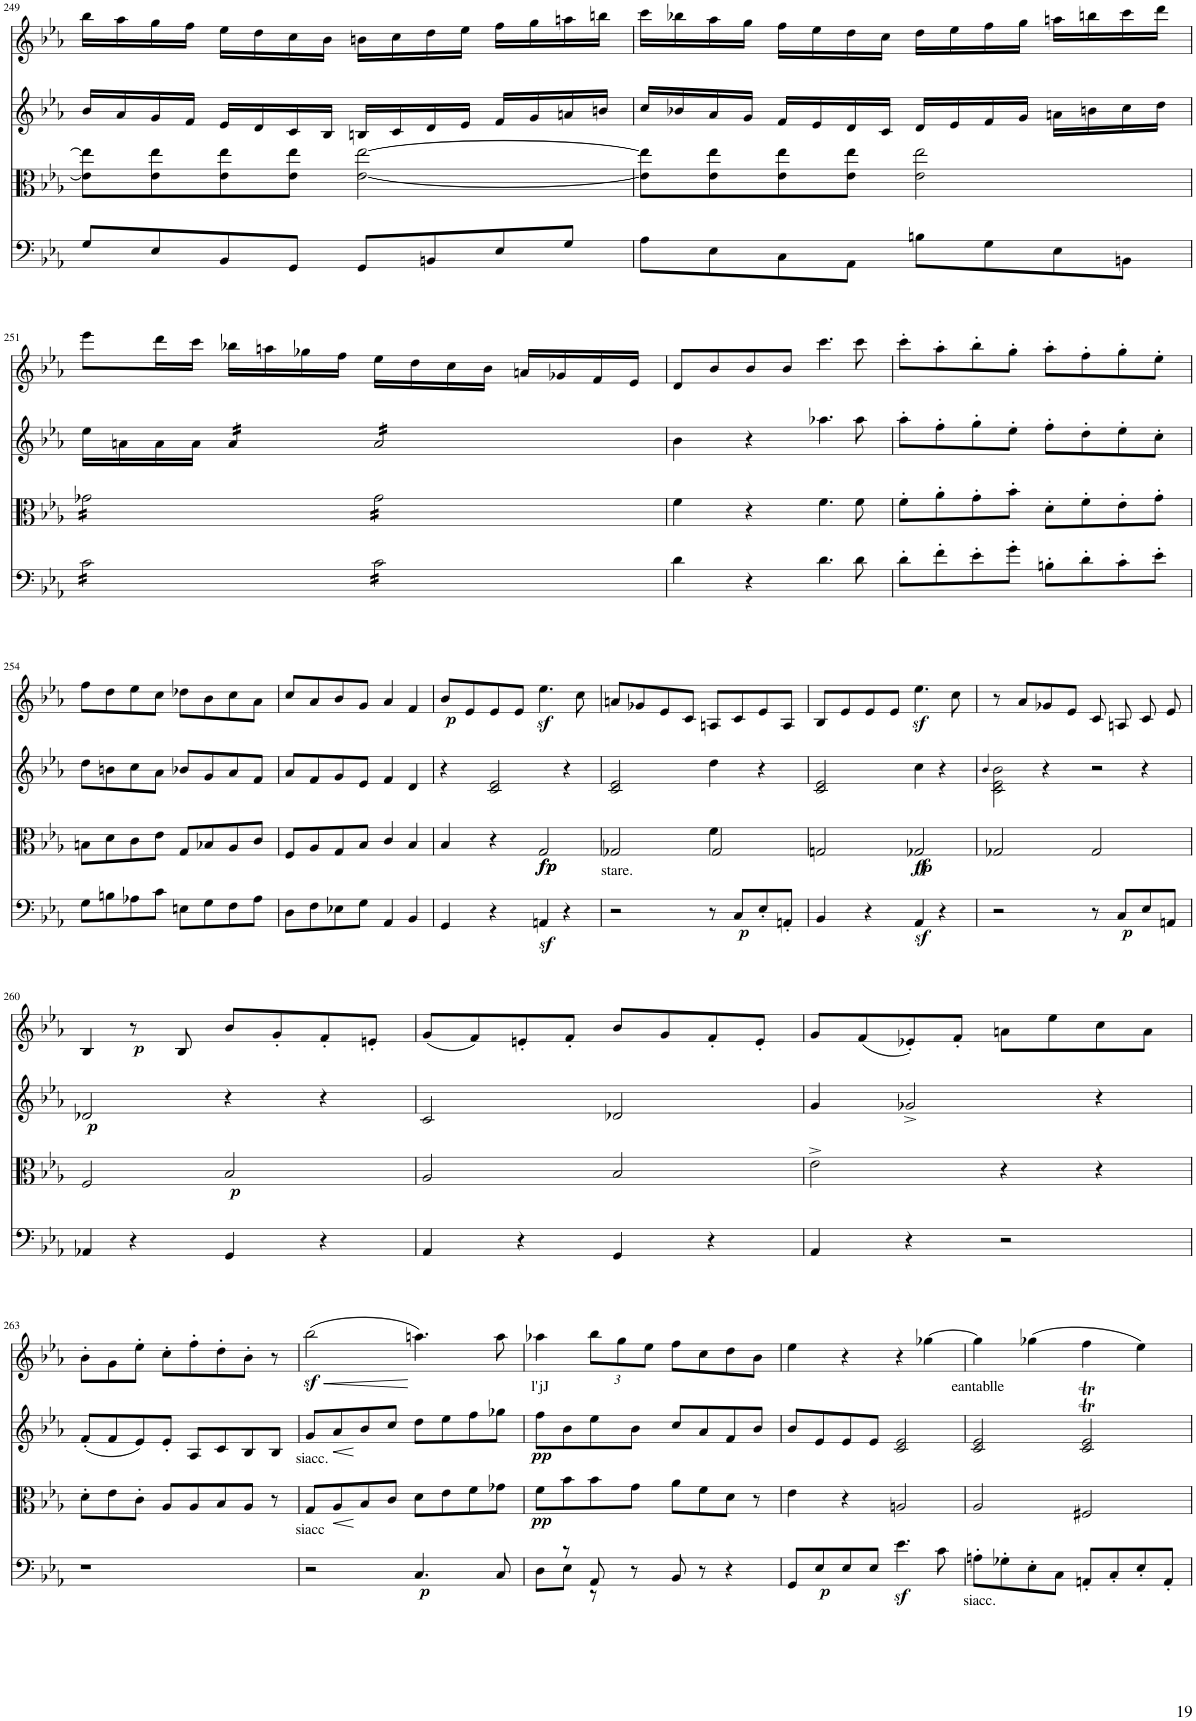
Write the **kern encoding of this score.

**kern	**text	**dynam	**kern	**text	**dynam	**kern	**text	**dynam	**kern	**text	**dynam
*part4	*part4	*part4	*part3	*part3	*part3	*part2	*part2	*part2	*part1	*part1	*part1
*staff4	*staff4	*staff4	*staff3	*staff3	*staff3	*staff2	*staff2	*staff2	*staff1	*staff1	*staff1
*I"Piano	*	*	*I"Piano	*	*	*I"Piano	*	*	*I"Piano	*	*
*I'Pno	*	*	*I'Pno	*	*	*I'Pno	*	*	*I'Pno	*	*
!!LO:PB:g=z
*clefF4	*	*	*clefC3	*	*	*clefG2	*	*	*clefG2	*	*
*k[b-e-a-]	*	*	*k[b-e-a-]	*	*	*k[b-e-a-]	*	*	*k[b-e-a-]	*	*
*M4/4	*	*	*M4/4	*	*	*M4/4	*	*	*M4/4	*	*
*met(c)	*	*	*met(c)	*	*	*met(c)	*	*	*met(c)	*	*
=249	=249	=249	=249	=249	=249	=249	=249	=249	=249	=249	=249
8G/L	.	.	8e-\] 8ee-\]L	.	.	16b-/LL	.	.	16bb-\LL	.	.
.	.	.	.	.	.	16a-/	.	.	16aa-\	.	.
8E-/	.	.	8e-\ 8ee-\	.	.	16g/	.	.	16gg\	.	.
.	.	.	.	.	.	16f/JJ	.	.	16ff\JJ	.	.
8BB-/	.	.	8e-\ 8ee-\	.	.	16e-/LL	.	.	16ee-\LL	.	.
.	.	.	.	.	.	16d/	.	.	16dd\	.	.
8GG/J	.	.	8e-\ 8ee-\J	.	.	16c/	.	.	16cc\	.	.
.	.	.	.	.	.	16B-/JJ	.	.	16b-\JJ	.	.
8GG/L	.	.	[2e-\ [2ee-\	.	.	16Bn/LL	.	.	16bn\LL	.	.
.	.	.	.	.	.	16c/	.	.	16cc\	.	.
8BBn/	.	.	.	.	.	16d/	.	.	16dd\	.	.
.	.	.	.	.	.	16e-/JJ	.	.	16ee-\JJ	.	.
8E-/	.	.	.	.	.	16f/LL	.	.	16ff\LL	.	.
.	.	.	.	.	.	16g/	.	.	16gg\	.	.
8G/J	.	.	.	.	.	16an/	.	.	16aan\	.	.
.	.	.	.	.	.	16bn/JJ	.	.	16bbn\JJ	.	.
=250	=250	=250	=250	=250	=250	=250	=250	=250	=250	=250	=250
8A-\L	.	.	8e-\] 8ee-\]L	.	.	16cc/LL	.	.	16ccc\LL	.	.
.	.	.	.	.	.	16b-X/	.	.	16bb-X\	.	.
8E-\	.	.	8e-\ 8ee-\	.	.	16a-/	.	.	16aa-\	.	.
.	.	.	.	.	.	16g/JJ	.	.	16gg\JJ	.	.
8C\	.	.	8e-\ 8ee-\	.	.	16f/LL	.	.	16ff\LL	.	.
.	.	.	.	.	.	16e-/	.	.	16ee-\	.	.
8AA-\J	.	.	8e-\ 8ee-\J	.	.	16d/	.	.	16dd\	.	.
.	.	.	.	.	.	16c/JJ	.	.	16cc\JJ	.	.
8Bn\L	.	.	2e-\ 2ee-\	.	.	16d/LL	.	.	16dd\LL	.	.
.	.	.	.	.	.	16e-/	.	.	16ee-\	.	.
8G\	.	.	.	.	.	16f/	.	.	16ff\	.	.
.	.	.	.	.	.	16g/JJ	.	.	16gg\JJ	.	.
8E-\	.	.	.	.	.	16an\LL	.	.	16aan\LL	.	.
.	.	.	.	.	.	16bn\	.	.	16bbn\	.	.
8BBn\J	.	.	.	.	.	16cc\	.	.	16ccc\	.	.
.	.	.	.	.	.	16dd\JJ	.	.	16ddd\JJ	.	.
!!LO:LB:g=z
=251	=251	=251	=251	=251	=251	=251	=251	=251	=251	=251	=251
*tremolo	*	*	*	*	*	*	*	*	*	*	*
*	*	*	*tremolo	*	*	*	*	*	*	*	*
16c\LL	.	.	16g-X\LL	.	.	16ee-\LL	.	.	8eee-\L	.	.
16c\	.	.	16g-X\	.	.	16an\	.	.	.	.	.
16c\	.	.	16g-X\	.	.	16a\	.	.	16ddd\L	.	.
16c\	.	.	16g-X\	.	.	16a\JJ	.	.	16ccc\JJ	.	.
*	*	*	*	*	*	*tremolo	*	*	*	*	*
16c\	.	.	16g-X\	.	.	16a/LL	.	.	16bb-X\LL	.	.
16c\	.	.	16g-X\	.	.	16a/	.	.	16aan\	.	.
16c\	.	.	16g-X\	.	.	16a/	.	.	16gg-X\	.	.
16c\JJ	.	.	16g-X\JJ	.	.	16a/JJ	.	.	16ff\JJ	.	.
16c\LL	.	.	16g-\LL	.	.	16a/LL	.	.	16ee-\LL	.	.
16c\	.	.	16g-\	.	.	16a/	.	.	16dd\	.	.
16c\	.	.	16g-\	.	.	16a/	.	.	16cc\	.	.
16c\	.	.	16g-\	.	.	16a/	.	.	16b-\JJ	.	.
16c\	.	.	16g-\	.	.	16a/	.	.	16an/LL	.	.
16c\	.	.	16g-\	.	.	16a/	.	.	16g-X/	.	.
16c\	.	.	16g-\	.	.	16a/	.	.	16f/	.	.
16c\JJ	.	.	16g-\JJ	.	.	16a/JJ	.	.	16e-/JJ	.	.
*	*	*	*	*	*	*Xtremolo	*	*	*	*	*
*	*	*	*Xtremolo	*	*	*	*	*	*	*	*
*Xtremolo	*	*	*	*	*	*	*	*	*	*	*
=252	=252	=252	=252	=252	=252	=252	=252	=252	=252	=252	=252
4d\	.	.	4f\	.	.	4b-\	.	.	8d/L	.	.
.	.	.	.	.	.	.	.	.	8b-/	.	.
4r	.	.	4r	.	.	4r	.	.	8b-/	.	.
.	.	.	.	.	.	.	.	.	8b-/J	.	.
4.d\	.	.	4.f\	.	.	4.aa-X\	.	.	4.ccc\	.	.
8d\	.	.	8f\	.	.	8aa-\	.	.	8ccc\	.	.
=253	=253	=253	=253	=253	=253	=253	=253	=253	=253	=253	=253
8d'\L	.	.	8f'\L	.	.	8aa-'\L	.	.	8ccc'\L	.	.
8f'\	.	.	8a-'\	.	.	8ff'\	.	.	8aa-'\	.	.
8e-'\	.	.	8g'\	.	.	8gg'\	.	.	8bb-'\	.	.
8g'\J	.	.	8b-'\J	.	.	8ee-'\J	.	.	8gg'\J	.	.
8Bn'\L	.	.	8d'\L	.	.	8ff'\L	.	.	8aa-'\L	.	.
8d'\	.	.	8f'\	.	.	8dd'\	.	.	8ff'\	.	.
8c'\	.	.	8e-'\	.	.	8ee-'\	.	.	8gg'\	.	.
8e-'\J	.	.	8g'\J	.	.	8cc'\J	.	.	8ee-'\J	.	.
!!LO:LB:g=z
=254	=254	=254	=254	=254	=254	=254	=254	=254	=254	=254	=254
8G\L	.	.	8Bn\L	.	.	8dd\L	.	.	8ff\L	.	.
8Bn\	.	.	8d\	.	.	8bn\	.	.	8dd\	.	.
8A-X\	.	.	8c\	.	.	8cc\	.	.	8ee-\	.	.
8c\J	.	.	8e-\J	.	.	8a-\J	.	.	8cc\J	.	.
8En\L	.	.	8G/L	.	.	8b-X/L	.	.	8dd-X\L	.	.
8G\	.	.	8B-X/	.	.	8g/	.	.	8b-\	.	.
8F\	.	.	8A-/	.	.	8a-/	.	.	8cc\	.	.
8A-\J	.	.	8c/J	.	.	8f/J	.	.	8a-\J	.	.
=255	=255	=255	=255	=255	=255	=255	=255	=255	=255	=255	=255
8D\L	.	.	8F/L	.	.	8a-/L	.	.	8cc/L	.	.
8F\	.	.	8A-/	.	.	8f/	.	.	8a-/	.	.
8E-X\	.	.	8G/	.	.	8g/	.	.	8b-/	.	.
8G\J	.	.	8B-/J	.	.	8e-/J	.	.	8g/J	.	.
4AA-/	.	.	4c/	.	.	4f/	.	.	4a-/	.	.
4BB-/	.	.	4B-/	.	.	4d/	.	.	4f/	.	.
=256	=256	=256	=256	=256	=256	=256	=256	=256	=256	=256	=256
!	!	!	!	!	!	!	!	!	!	!	!LO:DY:b
4GG/	.	.	4B-/	.	.	4r	.	.	8b-/L	.	p
.	.	.	.	.	.	.	.	.	8e-/	.	.
4r	.	.	4r	.	.	2c/ 2e-/	.	.	8e-/	.	.
.	.	.	.	.	.	.	.	.	8e-/J	.	.
!	!	!	!	!	!LO:DY:b	!	!	!	!	!	!
!	!	!	!	!	!LO:DY:n=1:b	!	!	!	!	!	!
4AAnz</	.	.	2G/	.	fp fp	.	.	.	4.ee-z<\	.	.
4r	.	.	.	.	.	4r	.	.	.	.	.
.	.	.	.	.	.	.	.	.	8cc\	.	.
=257	=257	=257	=257	=257	=257	=257	=257	=257	=257	=257	=257
!	!	!	!	!LO:LY:b	!	!	!	!	!	!	!
*	*	*	*^	*	*	*	*	*	*	*	*
2r	.	.	2G-X/	2ryy	stare.	.	2c/ 2e-/	.	.	8an/L	.	.
.	.	.	.	.	.	.	.	.	.	8g-X/	.	.
.	.	.	.	.	.	.	.	.	.	8e-/	.	.
.	.	.	.	.	.	.	.	.	.	8c/J	.	.
8r	.	.	2G-/	4f\	.	.	4dd\	.	.	8An/L	.	.
!	!	!LO:DY:b	!	!	!	!	!	!	!	!	!	!
8C/L	.	p	.	.	.	.	.	.	.	8c/	.	.
8E-'/	.	.	.	4ryy	.	.	4r	.	.	8e-/	.	.
8AAn'/J	.	.	.	.	.	.	.	.	.	8A/J	.	.
*	*	*	*v	*v	*	*	*	*	*	*	*	*
=258	=258	=258	=258	=258	=258	=258	=258	=258	=258	=258	=258
4BB-/	.	.	2Gn/	.	.	2c/ 2e-/	.	.	8B-/L	.	.
.	.	.	.	.	.	.	.	.	8e-/	.	.
4r	.	.	.	.	.	.	.	.	8e-/	.	.
.	.	.	.	.	.	.	.	.	8e-/J	.	.
!	!	!	!	!	!LO:DY:b	!	!	!	!	!	!
!	!	!	!	!	!LO:DY:n=1:b	!	!	!	!	!	!
4AA-z</	.	.	2G-X/	.	f fp	4cc\	.	.	4.ee-z<\	.	.
4r	.	.	.	.	.	4r	.	.	.	.	.
.	.	.	.	.	.	.	.	.	8cc\	.	.
=259	=259	=259	=259	=259	=259	=259	=259	=259	=259	=259	=259
.	.	.	.	.	.	4qb-/	.	.	.	.	.
2r	.	.	2G-X/	.	.	2c\ 2e-\ 2b-\	.	.	8r	.	.
.	.	.	.	.	.	.	.	.	8a-/L	.	.
.	.	.	.	.	.	.	.	.	8g-X/	.	.
.	.	.	.	.	.	.	.	.	8e-/J	.	.
8r	.	.	2G-/	.	.	4r	.	.	8c/	.	.
!	!	!LO:DY:b	!	!	!	!	!	!	!	!	!
8C/L	.	p	.	.	.	.	.	.	8An/	.	.
8E-/	.	.	.	.	.	2r	.	.	8c/	.	.
8AAn/J	.	.	.	.	.	.	.	.	8e-/	.	.
2ryy	.	.	2ryy	.	.	.	.	.	2ryy	.	.
.	.	.	.	.	.	4r	.	.	.	.	.
!!LO:LB:g=z
=260	=260	=260	=260	=260	=260	=260	=260	=260	=260	=260	=260
!	!	!	!	!	!	!	!	!LO:DY:b	!	!	!
4AA-X/	.	.	2F/	.	.	2d-X/	.	p	4B-/	.	.
!	!	!	!	!	!	!	!	!	!	!	!LO:DY:b
4r	.	.	.	.	.	.	.	.	8r	.	p
.	.	.	.	.	.	.	.	.	8B-/	.	.
!	!	!	!	!	!LO:DY:b	!	!	!	!	!	!
4GG/	.	.	2B-/	.	p	4r	.	.	8b-/L	.	.
.	.	.	.	.	.	.	.	.	8g'/	.	.
4r	.	.	.	.	.	4r	.	.	8f'/	.	.
.	.	.	.	.	.	.	.	.	8en'/J	.	.
=261	=261	=261	=261	=261	=261	=261	=261	=261	=261	=261	=261
4AA-/	.	.	2A-/	.	.	2c/	.	.	(8g/L	.	.
.	.	.	.	.	.	.	.	.	8f/)	.	.
4r	.	.	.	.	.	.	.	.	8en'/	.	.
.	.	.	.	.	.	.	.	.	8f'/J	.	.
4GG/	.	.	2B-/	.	.	2d-X/	.	.	8b-/L	.	.
.	.	.	.	.	.	.	.	.	8g/	.	.
4r	.	.	.	.	.	.	.	.	8f'/	.	.
.	.	.	.	.	.	.	.	.	8e'/J	.	.
=262	=262	=262	=262	=262	=262	=262	=262	=262	=262	=262	=262
4AA-/	.	.	2e-^\	.	.	4g/	.	.	8g/L	.	.
.	.	.	.	.	.	.	.	.	(8f/	.	.
4r	.	.	.	.	.	2g-X^/	.	.	8e-X'/)	.	.
.	.	.	.	.	.	.	.	.	8f'/J	.	.
2r	.	.	4r	.	.	.	.	.	8an\L	.	.
.	.	.	.	.	.	.	.	.	8ee-\	.	.
.	.	.	4r	.	.	4r	.	.	8cc\	.	.
.	.	.	.	.	.	.	.	.	8a\J	.	.
!!LO:LB:g=z
=263	=263	=263	=263	=263	=263	=263	=263	=263	=263	=263	=263
1r	.	.	8d'\L	.	.	(8f'/L	.	.	8b-'\L	.	.
.	.	.	8e-\	.	.	8f/	.	.	8g\	.	.
.	.	.	8c'\J	.	.	8e-/)	.	.	8ee-'\J	.	.
.	.	.	8A-/L	.	.	8e-'/J	.	.	8cc'\L	.	.
.	.	.	8A-/	.	.	8A-/L	.	.	8ff'\	.	.
.	.	.	8B-/	.	.	8c/	.	.	8dd'\	.	.
.	.	.	8A-/J	.	.	8B-/	.	.	8b-'\J	.	.
.	.	.	8r	.	.	8B-/J	.	.	8r	.	.
=264	=264	=264	=264	=264	=264	=264	=264	=264	=264	=264	=264
!	!	!	!	!LO:LY:b	!	!	!LO:LY:b	!	!	!	!LO:HP:b
2r	.	.	8G/L	siacc	.	8g/L	siacc.	.	(2bb-z<\	.	<
.	.	.	8A-/	.	.	8a-/	.	.	.	.	.
.	.	.	8B-/	.	.	8b-/	.	.	.	.	.
.	.	.	8c/J	.	.	8cc/J	.	.	.	.	.
!	!	!LO:DY:b	!	!	!	!	!	!	!	!	!
4.C/	.	p	8d\L	.	.	8dd\L	.	.	4.aan\)	.	[
.	.	.	8e-\	.	.	8ee-\	.	.	.	.	.
.	.	.	8f\	.	.	8ff\	.	.	.	.	.
8C/	.	.	8g-X\J	.	.	8gg-X\J	.	.	8aa\	.	.
=265	=265	=265	=265	=265	=265	=265	=265	=265	=265	=265	=265
*^	*	*	*	*	*	*	*	*	*	*	*
!	!	!	!	!	!	!LO:DY:b	!	!	!LO:DY:b	!	!LO:LY:b	!
8ryy	8D\L	.	.	8f\L	.	pp	8ff\L	.	pp	4aa-X\	l'jJ	.
8r	8E-\J	.	.	8b-\	.	.	8b-\	.	.	.	.	.
*	*	*	*	*	*	*	*	*	*	*Xbrackettup	*	*
8AA-/	8r	.	.	8b-\	.	.	8ee-\	.	.	12bb-\L	.	.
.	.	.	.	.	.	.	.	.	.	12gg\	.	.
8r	2ryy	.	.	8g\J	.	.	8b-\J	.	.	.	.	.
.	.	.	.	.	.	.	.	.	.	12ee-\J	.	.
8BB-/	.	.	.	8a-\L	.	.	8cc/L	.	.	8ff\L	.	.
8r	.	.	.	8f\	.	.	8a-/	.	.	8cc\	.	.
4r	.	.	.	8d\J	.	.	8f/	.	.	8dd\	.	.
.	8ryy	.	.	8r	.	.	8b-/J	.	.	8b-\J	.	.
*v	*v	*	*	*	*	*	*	*	*	*	*	*
=266	=266	=266	=266	=266	=266	=266	=266	=266	=266	=266	=266
8GG/L	.	.	4e-\	.	.	8b-/L	.	.	4ee-\	.	.
!	!	!LO:DY:b	!	!	!	!	!	!	!	!	!
8E-/	.	p	.	.	.	8e-/	.	.	.	.	.
8E-/	.	.	4r	.	.	8e-/	.	.	4r	.	.
8E-/J	.	.	.	.	.	8e-/J	.	.	.	.	.
4.e-z<\	.	.	2An/	.	.	2c/ 2e-/	.	.	4r	.	.
.	.	.	.	.	.	.	.	.	[4gg-X\	.	.
8c\	.	.	.	.	.	.	.	.	.	.	.
=267	=267	=267	=267	=267	=267	=267	=267	=267	=267	=267	=267
!	!LO:LY:b	!	!	!	!	!	!	!	!	!LO:LY:b	!
8An'\L	siacc.	.	2A-/	.	.	2c/ 2e-/	.	.	4gg-\]	eantablle	.
8G-X'\	.	.	.	.	.	.	.	.	.	.	.
8E-'\	.	.	.	.	.	.	.	.	(4gg-X\	.	.
8C\J	.	.	.	.	.	.	.	.	.	.	.
8AAn'/L	.	.	2F#X/	.	.	2c/T 2e-/T	.	.	4ff\	.	.
8C'/	.	.	.	.	.	.	.	.	.	.	.
8E-'/	.	.	.	.	.	.	.	.	4ee-\)	.	.
8AA'/J	.	.	.	.	.	.	.	.	.	.	.
=	=	=	=	=	=	=	=	=	=	=	=
*-	*-	*-	*-	*-	*-	*-	*-	*-	*-	*-	*-
